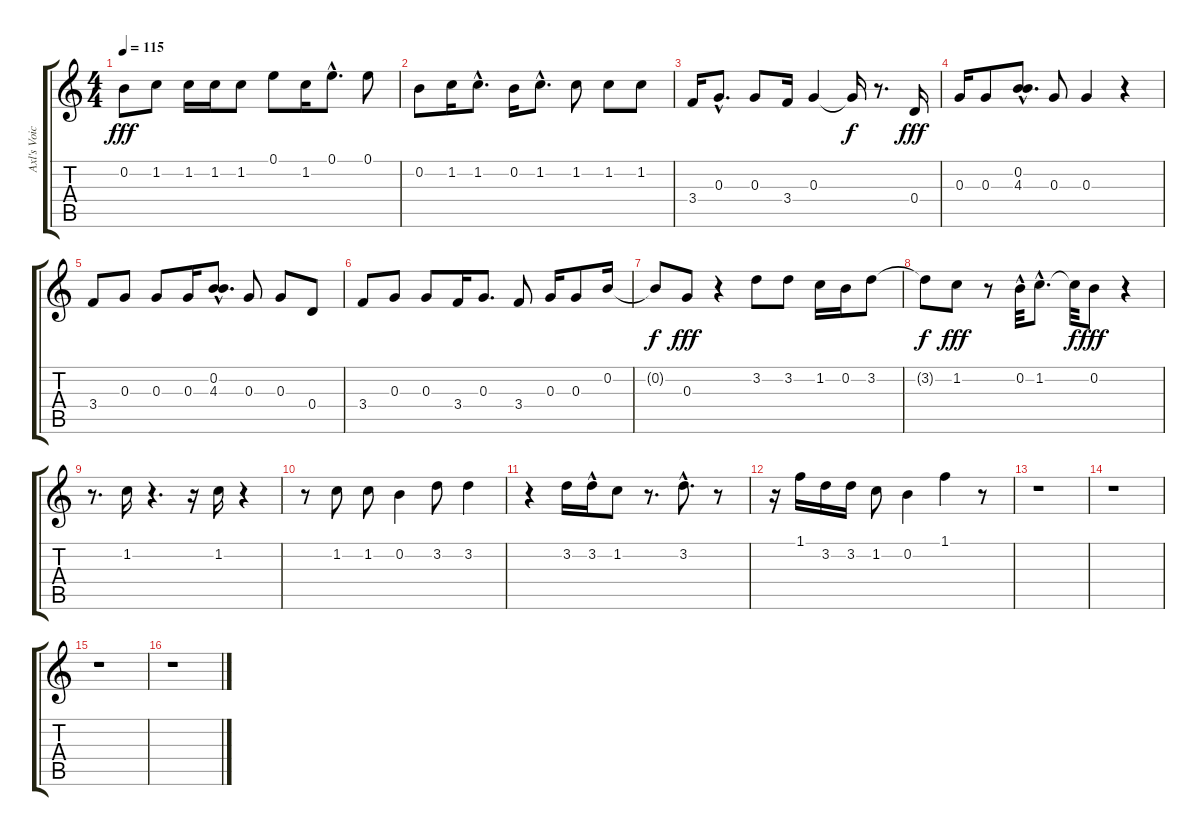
\track ("Axl's Voice" "Axl's Voic") {instrument acousticguitarnylon}
\staff {score tabs}
\tuning (E4 B3 G3 D3 A2 E2) {hide}
\ts (4 4)
\tempo 115
\clef g2
\ks c
0.2.8{dy fff} 1.2.8 1.2.16 1.2.16 1.2.8 0.1.8 1.2.16 0.1{hac}.8{d} 0.1.8 |
0.2.8 1.2.16 1.2{hac}.8{d} 0.2.16 1.2{hac}.8{d} 1.2.8 1.2.8 1.2.8 |
3.4.16 0.3{hac}.8{d} 0.3.8 3.4.16 0.3.4 0.3{t}.16{dy f} r.8{d} 0.4.16{dy fff} |
0.3.16 0.3.8 (0.2{hac} 4.3{hac}).8{d} 0.3.8 0.3.4 r.4 |
3.4.8 0.3.8 0.3.8 0.3.16 (0.2{hac} 4.3{hac}).8{d} 0.3.8 0.3.8 0.4.8 |
3.4.8 0.3.8 0.3.8 3.4.16 0.3.8{d} 3.4.8 0.3.16 0.3.8 0.2.16 |
0.2{t}.8{dy f} 0.3.8{dy fff} r.4 3.2.8 3.2.8 1.2.16 0.2.16 3.2.8 |
3.2{t}.8{dy f} 1.2.8{dy fff} r.8 0.2{hac}.32 1.2{hac}.8{d} 1.2{t}.32{dy f} 0.2.8{dy fff} r.4 |
r.8{d} 1.2.16 r.4{d} r.16 1.2.16 r.4 |
r.8 1.2.8 1.2.8 0.2.4 3.2.8 3.2.4 |
r.4 3.2.16 3.2{hac}.16 1.2.8 r.8{d} 3.2{hac}.8{d} r.8 |
r.16 1.1.16 3.2.16 3.2.16 1.2.8 0.2.4 1.1.4 r.8 |
r.1 |
r.1 |
r.1 |
r.1
